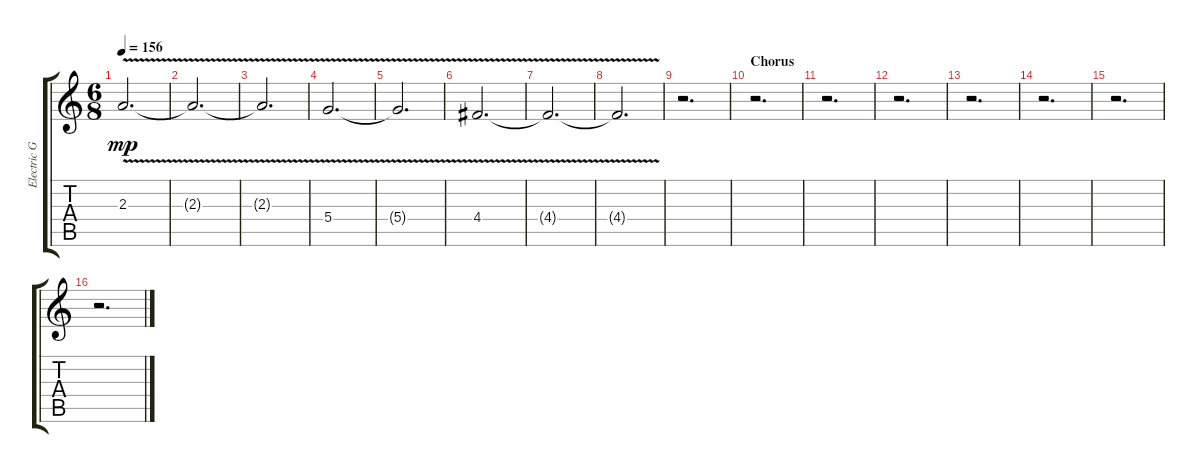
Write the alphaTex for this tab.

\track ("Electric Guitar 2 (leads/overdubs)" "Electric G") {instrument distortionguitar}
\staff {score tabs}
\tuning (E4 B3 G3 D3 A2 E2) {hide}
\ts (6 8)
\tempo 156
\clef g2
\ks c
2.3{v t}.2{d dy mp} |
2.3{v t}.2{d} |
2.3{v t}.2{d} |
5.4{v}.2{d} |
5.4{v t}.2{d} |
4.4{v}.2{d} |
4.4{v t}.2{d} |
4.4{v t}.2{d} |
r.2{d} |
\section ("" "Chorus")
r.2{d} |
r.2{d} |
r.2{d} |
r.2{d} |
r.2{d} |
r.2{d} |
r.2{d}
